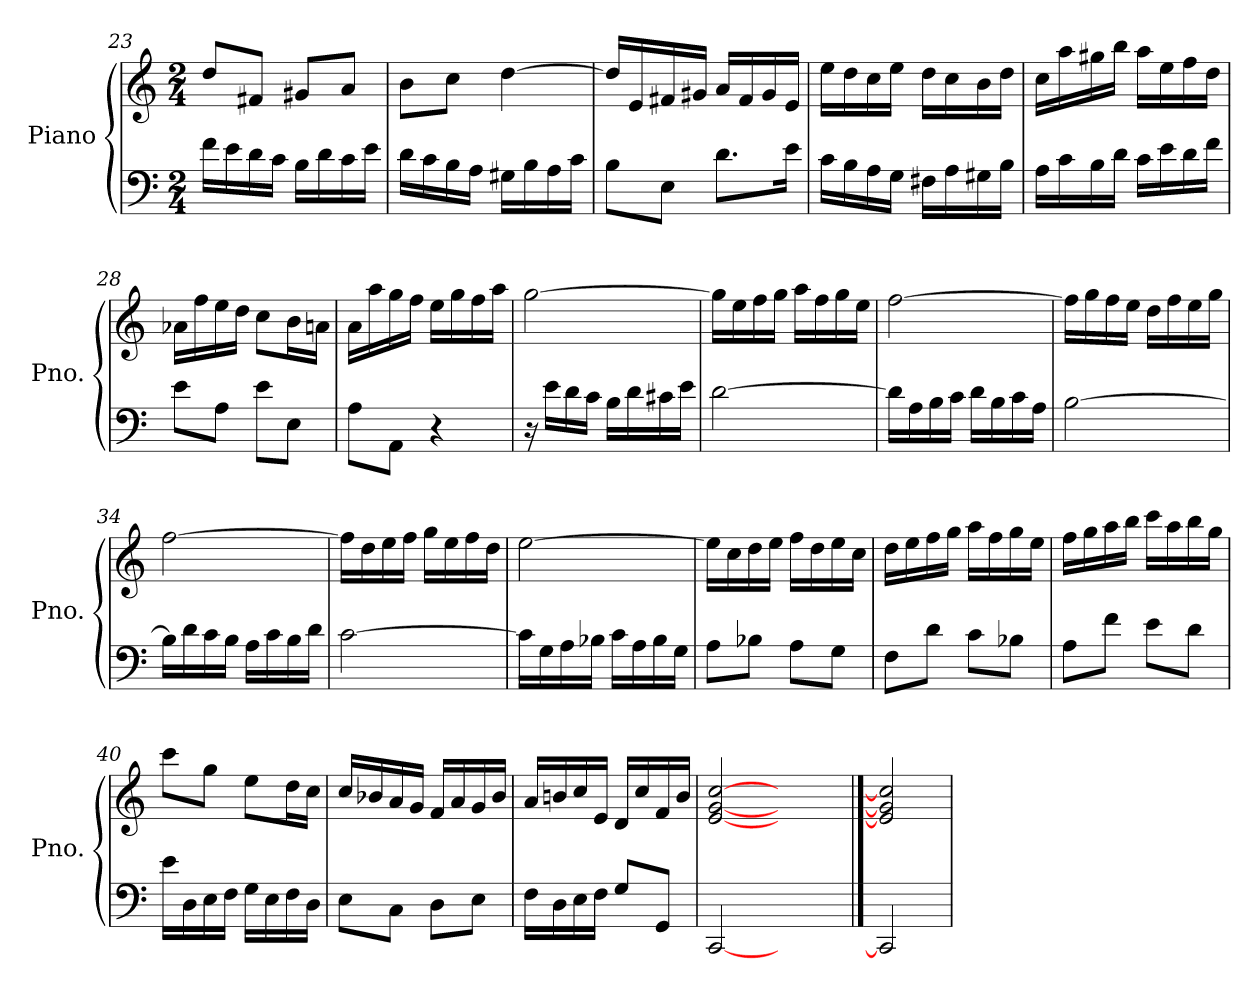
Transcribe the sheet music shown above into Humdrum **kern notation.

**kern	**kern
*part1	*part1
*staff2	*staff1
*I"Piano	*
*I'Pno.	*
*clefF4	*clefG2
*k[]	*k[]
*M2/4	*M2/4
=23	=23
16f\LL	8dd/L
16e\	.
16d\	8f#X/J
16c\JJ	.
16B\LL	8g#X/L
16d\	.
16c\	8a/J
16e\JJ	.
=24	=24
16d\LL	8b\L
16c\	.
16B\	8cc\J
16A\JJ	.
16G#X\LL	[4dd\
16B\	.
16A\	.
16c\JJ	.
!!LO:LB:g=z
=25	=25
8B\L	16dd/LL]
.	16e/
8E\J	16f#X/
.	16g#X/JJ
8.d\L	16a/LL
.	16f#/
.	16g#/
16e\Jk	16e/JJ
=26	=26
16c\LL	16ee\LL
16B\	16dd\
16A\	16cc\
16G\JJ	16ee\JJ
16F#X\LL	16dd\LL
16A\	16cc\
16G#X\	16b\
16B\JJ	16dd\JJ
=27	=27
16A\LL	16cc\LL
16c\	16aa\
16B\	16gg#X\
16d\JJ	16bb\JJ
16c\LL	16aa\LL
16e\	16ee\
16d\	16ff\
16f\JJ	16dd\JJ
=28	=28
8e\L	16a-X\LL
.	16ff\
8A\J	16ee\
.	16dd\JJ
8e\L	8cc\L
8E\J	16b\L
.	16an\JJ
!!LO:LB:g=z
=29	=29
8A\L	16a\LL
.	16aa\
8AA\J	16gg\
.	16ff\JJ
4r	16ee\LL
.	16gg\
.	16ff\
.	16aa\JJ
=30	=30
16r	[2gg\
16e\LL	.
16d\	.
16c\JJ	.
16B\LL	.
16d\	.
16c#X\	.
16e\JJ	.
=31	=31
[2d\	16gg\LL]
.	16ee\
.	16ff\
.	16gg\JJ
.	16aa\LL
.	16ff\
.	16gg\
.	16ee\JJ
=32	=32
16d\LL]	[2ff\
16A\	.
16B\	.
16c\JJ	.
16d\LL	.
16B\	.
16c\	.
16A\JJ	.
!!LO:LB:g=z
=33	=33
[2B\	16ff\LL]
.	16gg\
.	16ff\
.	16ee\JJ
.	16dd\LL
.	16ff\
.	16ee\
.	16gg\JJ
=34	=34
16B\LL]	[2ff\
16d\	.
16c\	.
16B\JJ	.
16A\LL	.
16c\	.
16B\	.
16d\JJ	.
=35	=35
[2c\	16ff\LL]
.	16dd\
.	16ee\
.	16ff\JJ
.	16gg\LL
.	16ee\
.	16ff\
.	16dd\JJ
=36	=36
16c\LL]	[2ee\
16G\	.
16A\	.
16B-X\JJ	.
16c\LL	.
16A\	.
16B-\	.
16G\JJ	.
!!LO:LB:g=z
=37	=37
8A\L	16ee\LL]
.	16cc\
8B-X\J	16dd\
.	16ee\JJ
8A\L	16ff\LL
.	16dd\
8G\J	16ee\
.	16cc\JJ
=38	=38
8F\L	16dd\LL
.	16ee\
8d\J	16ff\
.	16gg\JJ
8c\L	16aa\LL
.	16ff\
8B-X\J	16gg\
.	16ee\JJ
=39	=39
8A\L	16ff\LL
.	16gg\
8f\J	16aa\
.	16bb\JJ
8e\L	16ccc\LL
.	16aa\
8d\J	16bb\
.	16gg\JJ
=40	=40
16e\LL	8ccc\L
16D\	.
16E\	8gg\J
16F\JJ	.
16G\LL	8ee\L
16E\	.
16F\	16dd\L
16D\JJ	16cc\JJ
!!LO:LB:g=z
=41	=41
8E\L	16cc/LL
.	16b-X/
8C\J	16a/
.	16g/JJ
8D\L	16f/LL
.	16a/
8E\J	16g/
.	16b-/JJ
=42	=42
16F\LL	16a/LL
16D\	16bn/
16E\	16cc/
16F\JJ	16e/JJ
8G/L	16d/LL
.	16cc/
8GG/J	16f/
.	16b/JJ
=43	=43
[2CC	[2e [2g [2cc
2ryy	2ryy
==44	==44
2CC]	2e] 2g] 2cc]
=	=
*-	*-
